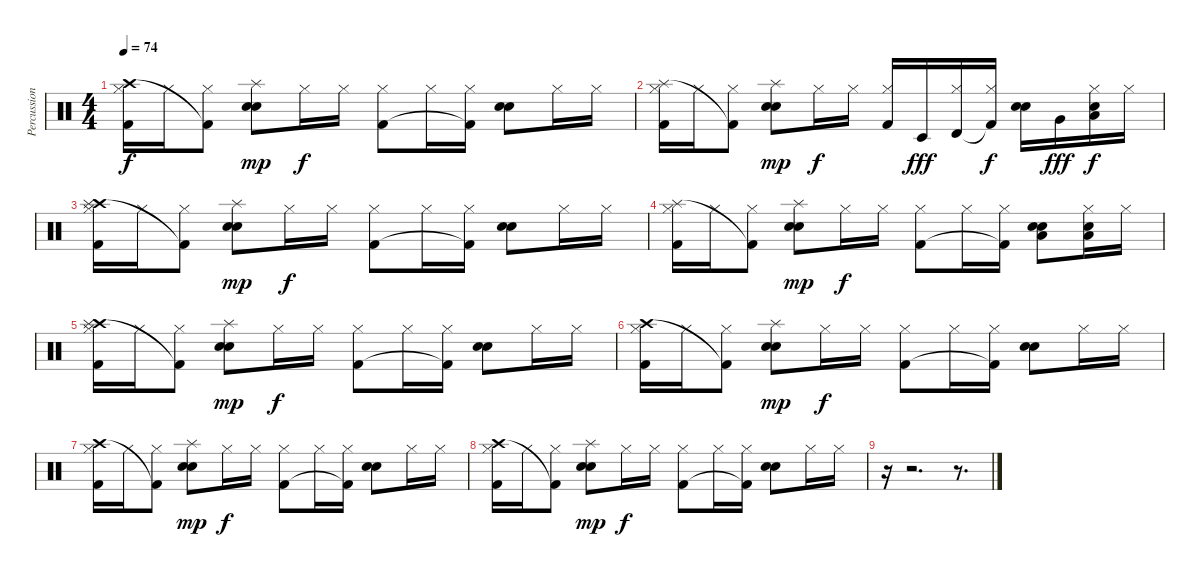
\track ("Percussion" "Percussion") {instrument percussion}
\staff {score}
\articulation defaults
\ts (4 4)
\tempo 74
\clef neutral
\ks c
("Hi-Hat (closed)" "Crash high (hit)" "Kick (hit) 2").16{dy f} "Hi-Hat (closed)".16 ("Hi-Hat (closed)" "Kick (hit) 2"{t}).8 ("Electric Snare (hit)" "Snare (hit) 2" "Splash (hit)").8{dy mp} "Hi-Hat (closed)".16{dy f} "Hi-Hat (closed)".16 ("Hi-Hat (closed)" "Kick (hit) 2").8 "Hi-Hat (closed)".16 ("Hi-Hat (closed)" "Kick (hit) 2"{t}).16 ("Electric Snare (hit)" "Snare (hit) 2").8 "Hi-Hat (closed)".16 "Hi-Hat (closed)".16 |
("Hi-Hat (closed)" "Splash (hit)" "Kick (hit) 2").16 "Hi-Hat (closed)".16 ("Hi-Hat (closed)" "Kick (hit) 2"{t}).8 ("Electric Snare (hit)" "Snare (hit) 2" "Splash (hit)").8{dy mp} "Hi-Hat (closed)".16{dy f} "Hi-Hat (closed)".16 ("Hi-Hat (closed)" "Kick (hit) 2").16 "Timbale low (hit)".16{dy fff} ("Hi-Hat (closed)" "Timbale high (hit)").16 ("Hi-Hat (closed)" "Kick (hit) 2"{t}).16{dy f} ("Electric Snare (hit)" "Snare (hit) 2").16 "Very Low Tom (hit)".16{dy fff} ("Hi-Hat (closed)" "Low Floor Tom (hit)" "Snare (hit) 2").16{dy f} "Hi-Hat (closed)".16 |
("Hi-Hat (closed)" "Crash high (hit)" "Kick (hit) 2" "Splash (hit)").16 "Hi-Hat (closed)".16 ("Hi-Hat (closed)" "Kick (hit) 2"{t}).8 ("Electric Snare (hit)" "Snare (hit) 2" "Splash (hit)").8{dy mp} "Hi-Hat (closed)".16{dy f} "Hi-Hat (closed)".16 ("Hi-Hat (closed)" "Kick (hit) 2").8 "Hi-Hat (closed)".16 ("Hi-Hat (closed)" "Kick (hit) 2"{t}).16 ("Electric Snare (hit)" "Snare (hit) 2").8 "Hi-Hat (closed)".16 "Hi-Hat (closed)".16 |
("Hi-Hat (closed)" "Splash (hit)" "Kick (hit) 2").16 "Hi-Hat (closed)".16 ("Hi-Hat (closed)" "Kick (hit) 2"{t}).8 ("Electric Snare (hit)" "Snare (hit) 2" "Splash (hit)").8{dy mp} "Hi-Hat (closed)".16{dy f} "Hi-Hat (closed)".16 ("Hi-Hat (closed)" "Kick (hit) 2").8 "Hi-Hat (closed)".16 ("Hi-Hat (closed)" "Kick (hit) 2"{t}).16 ("Electric Snare (hit)" "Snare (hit) 2" "Low Floor Tom (hit)").8 ("Hi-Hat (closed)" "Snare (hit) 2" "Low Floor Tom (hit)").16 "Hi-Hat (closed)".16 |
("Hi-Hat (closed)" "Crash high (hit)" "Kick (hit) 2" "Splash (hit)").16 "Hi-Hat (closed)".16 ("Hi-Hat (closed)" "Kick (hit) 2"{t}).8 ("Electric Snare (hit)" "Snare (hit) 2" "Splash (hit)").8{dy mp} "Hi-Hat (closed)".16{dy f} "Hi-Hat (closed)".16 ("Hi-Hat (closed)" "Kick (hit) 2").8 "Hi-Hat (closed)".16 ("Hi-Hat (closed)" "Kick (hit) 2"{t}).16 ("Electric Snare (hit)" "Snare (hit) 2").8 "Hi-Hat (closed)".16 "Hi-Hat (closed)".16 |
("Hi-Hat (closed)" "Crash high (hit)" "Kick (hit) 2").16 "Hi-Hat (closed)".16 ("Hi-Hat (closed)" "Kick (hit) 2"{t}).8 ("Electric Snare (hit)" "Snare (hit) 2" "Splash (hit)").8{dy mp} "Hi-Hat (closed)".16{dy f} "Hi-Hat (closed)".16 ("Hi-Hat (closed)" "Kick (hit) 2").8 "Hi-Hat (closed)".16 ("Hi-Hat (closed)" "Kick (hit) 2"{t}).16 ("Electric Snare (hit)" "Snare (hit) 2").8 "Hi-Hat (closed)".16 "Hi-Hat (closed)".16 |
("Hi-Hat (closed)" "Crash high (hit)" "Kick (hit) 2").16 "Hi-Hat (closed)".16 ("Hi-Hat (closed)" "Kick (hit) 2"{t}).8 ("Electric Snare (hit)" "Snare (hit) 2" "Splash (hit)").8{dy mp} "Hi-Hat (closed)".16{dy f} "Hi-Hat (closed)".16 ("Hi-Hat (closed)" "Kick (hit) 2").8 "Hi-Hat (closed)".16 ("Hi-Hat (closed)" "Kick (hit) 2"{t}).16 ("Electric Snare (hit)" "Snare (hit) 2").8 "Hi-Hat (closed)".16 "Hi-Hat (closed)".16 |
("Hi-Hat (closed)" "Crash high (hit)" "Kick (hit) 2").16 "Hi-Hat (closed)".16 ("Hi-Hat (closed)" "Kick (hit) 2"{t}).8 ("Electric Snare (hit)" "Snare (hit) 2" "Splash (hit)").8{dy mp} "Hi-Hat (closed)".16{dy f} "Hi-Hat (closed)".16 ("Hi-Hat (closed)" "Kick (hit) 2").8 "Hi-Hat (closed)".16 ("Hi-Hat (closed)" "Kick (hit) 2"{t}).16 ("Electric Snare (hit)" "Snare (hit) 2").8 "Hi-Hat (closed)".16 "Hi-Hat (closed)".16 |
r.16 r.2{d} r.8{d}
